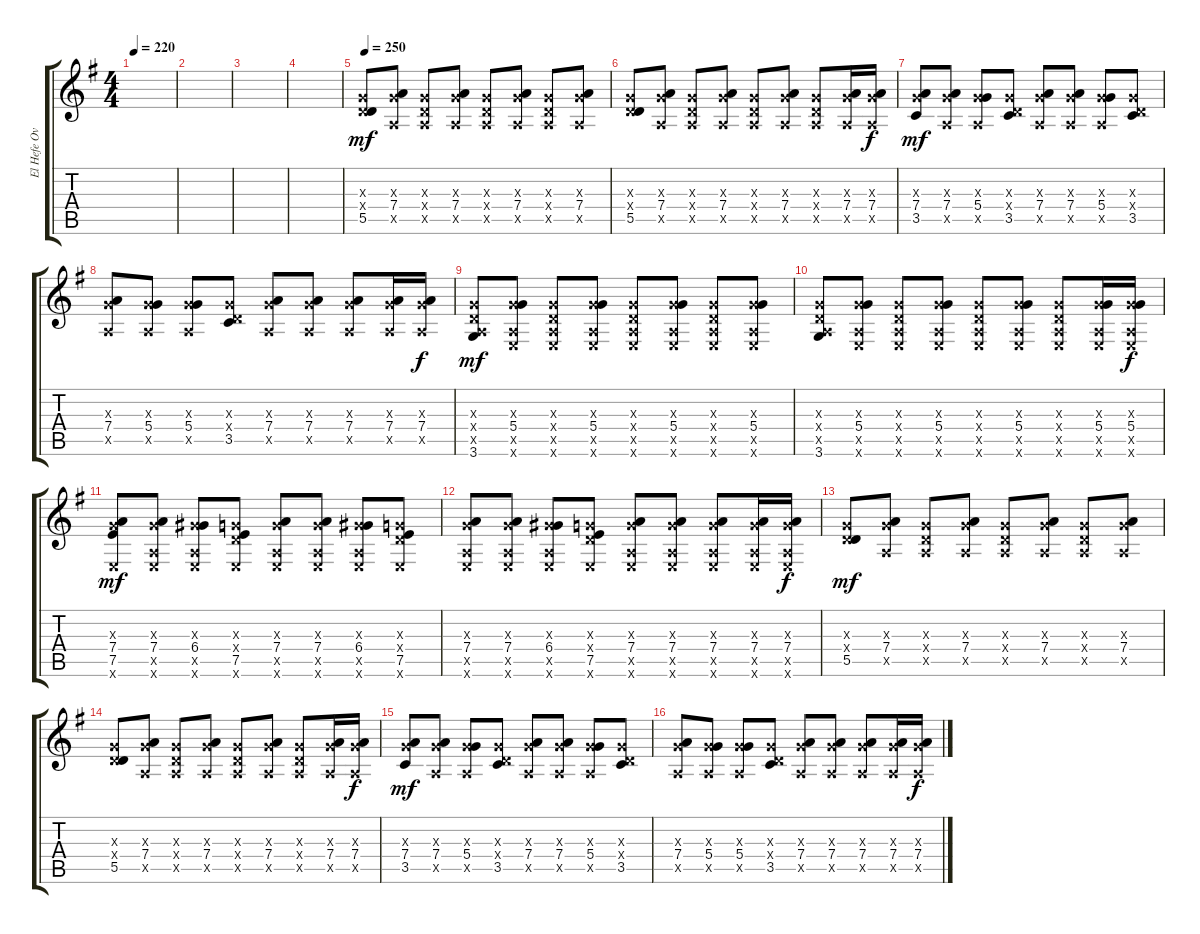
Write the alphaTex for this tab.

\track ("El Hefe Overdub" "El Hefe Ov") {instrument overdrivenguitar}
\staff {score tabs}
\tuning (E4 B3 G3 D3 A2 E2) {hide}
\ts (4 4)
\tempo 220
\clef g2
\ks eminor
|
|
|
|
\tempo 250
(0.3{x} 0.4{x} 5.5).8{dy mf volume 10} (0.3{x} 7.4 0.5{x}).8 (0.3{x} 0.4{x} 0.5{x}).8 (0.3{x} 7.4 0.5{x}).8 (0.3{x} 0.4{x} 0.5{x}).8 (0.3{x} 7.4 0.5{x}).8 (0.3{x} 0.4{x} 0.5{x}).8 (0.3{x} 7.4 0.5{x}).8 |
(0.3{x} 0.4{x} 5.5).8 (0.3{x} 7.4 0.5{x}).8 (0.3{x} 0.4{x} 0.5{x}).8 (0.3{x} 7.4 0.5{x}).8 (0.3{x} 0.4{x} 0.5{x}).8 (0.3{x} 7.4 0.5{x}).8 (0.3{x} 0.4{x} 0.5{x}).8 (0.3{x} 7.4 0.5{x}).16 (0.3{x} 7.4 0.5{x}).16{dy f} |
(0.3{x} 7.4 3.5).8{dy mf} (0.3{x} 7.4 0.5{x}).8 (0.3{x} 5.4 0.5{x}).8 (0.3{x} 0.4{x} 3.5).8 (0.3{x} 7.4 0.5{x}).8 (0.3{x} 7.4 0.5{x}).8 (0.3{x} 5.4 0.5{x}).8 (0.3{x} 0.4{x} 3.5).8 |
(0.3{x} 7.4 0.5{x}).8 (0.3{x} 5.4 0.5{x}).8 (0.3{x} 5.4 0.5{x}).8 (0.3{x} 0.4{x} 3.5).8 (0.3{x} 7.4 0.5{x}).8 (0.3{x} 7.4 0.5{x}).8 (0.3{x} 7.4 0.5{x}).8 (0.3{x} 7.4 0.5{x}).16 (0.3{x} 7.4 0.5{x}).16{dy f} |
(0.3{x} 0.4{x} 0.5{x} 3.6).8{dy mf} (0.3{x} 5.4 0.5{x} 0.6{x}).8 (0.3{x} 0.4{x} 0.5{x} 0.6{x}).8 (0.3{x} 5.4 0.5{x} 0.6{x}).8 (0.3{x} 0.4{x} 0.5{x} 0.6{x}).8 (0.3{x} 5.4 0.5{x} 0.6{x}).8 (0.3{x} 0.4{x} 0.5{x} 0.6{x}).8 (0.3{x} 5.4 0.5{x} 0.6{x}).8 |
(0.3{x} 0.4{x} 0.5{x} 3.6).8 (0.3{x} 5.4 0.5{x} 0.6{x}).8 (0.3{x} 0.4{x} 0.5{x} 0.6{x}).8 (0.3{x} 5.4 0.5{x} 0.6{x}).8 (0.3{x} 0.4{x} 0.5{x} 0.6{x}).8 (0.3{x} 5.4 0.5{x} 0.6{x}).8 (0.3{x} 0.4{x} 0.5{x} 0.6{x}).8 (0.3{x} 5.4 0.5{x} 0.6{x}).16 (0.3{x} 5.4 0.5{x} 0.6{x}).16{dy f} |
(0.3{x} 7.4 7.5 0.6{x}).8{dy mf} (0.3{x} 7.4 0.5{x} 0.6{x}).8 (0.3{x} 6.4 0.5{x} 0.6{x}).8 (0.3{x} 0.4{x} 7.5 0.6{x}).8 (0.3{x} 7.4 0.5{x} 0.6{x}).8 (0.3{x} 7.4 0.5{x} 0.6{x}).8 (0.3{x} 6.4 0.5{x} 0.6{x}).8 (0.3{x} 0.4{x} 7.5 0.6{x}).8 |
(0.3{x} 7.4 0.5{x} 0.6{x}).8 (0.3{x} 7.4 0.5{x} 0.6{x}).8 (0.3{x} 6.4 0.5{x} 0.6{x}).8 (0.3{x} 0.4{x} 7.5 0.6{x}).8 (0.3{x} 7.4 0.5{x} 0.6{x}).8 (0.3{x} 7.4 0.5{x} 0.6{x}).8 (0.3{x} 7.4 0.5{x} 0.6{x}).8 (0.3{x} 7.4 0.5{x} 0.6{x}).16 (0.3{x} 7.4 0.5{x} 0.6{x}).16{dy f} |
(0.3{x} 0.4{x} 5.5).8{dy mf} (0.3{x} 7.4 0.5{x}).8 (0.3{x} 0.4{x} 0.5{x}).8 (0.3{x} 7.4 0.5{x}).8 (0.3{x} 0.4{x} 0.5{x}).8 (0.3{x} 7.4 0.5{x}).8 (0.3{x} 0.4{x} 0.5{x}).8 (0.3{x} 7.4 0.5{x}).8 |
(0.3{x} 0.4{x} 5.5).8 (0.3{x} 7.4 0.5{x}).8 (0.3{x} 0.4{x} 0.5{x}).8 (0.3{x} 7.4 0.5{x}).8 (0.3{x} 0.4{x} 0.5{x}).8 (0.3{x} 7.4 0.5{x}).8 (0.3{x} 0.4{x} 0.5{x}).8 (0.3{x} 7.4 0.5{x}).16 (0.3{x} 7.4 0.5{x}).16{dy f} |
(0.3{x} 7.4 3.5).8{dy mf} (0.3{x} 7.4 0.5{x}).8 (0.3{x} 5.4 0.5{x}).8 (0.3{x} 0.4{x} 3.5).8 (0.3{x} 7.4 0.5{x}).8 (0.3{x} 7.4 0.5{x}).8 (0.3{x} 5.4 0.5{x}).8 (0.3{x} 0.4{x} 3.5).8 |
(0.3{x} 7.4 0.5{x}).8 (0.3{x} 5.4 0.5{x}).8 (0.3{x} 5.4 0.5{x}).8 (0.3{x} 0.4{x} 3.5).8 (0.3{x} 7.4 0.5{x}).8 (0.3{x} 7.4 0.5{x}).8 (0.3{x} 7.4 0.5{x}).8 (0.3{x} 7.4 0.5{x}).16 (0.3{x} 7.4 0.5{x}).16{dy f}
